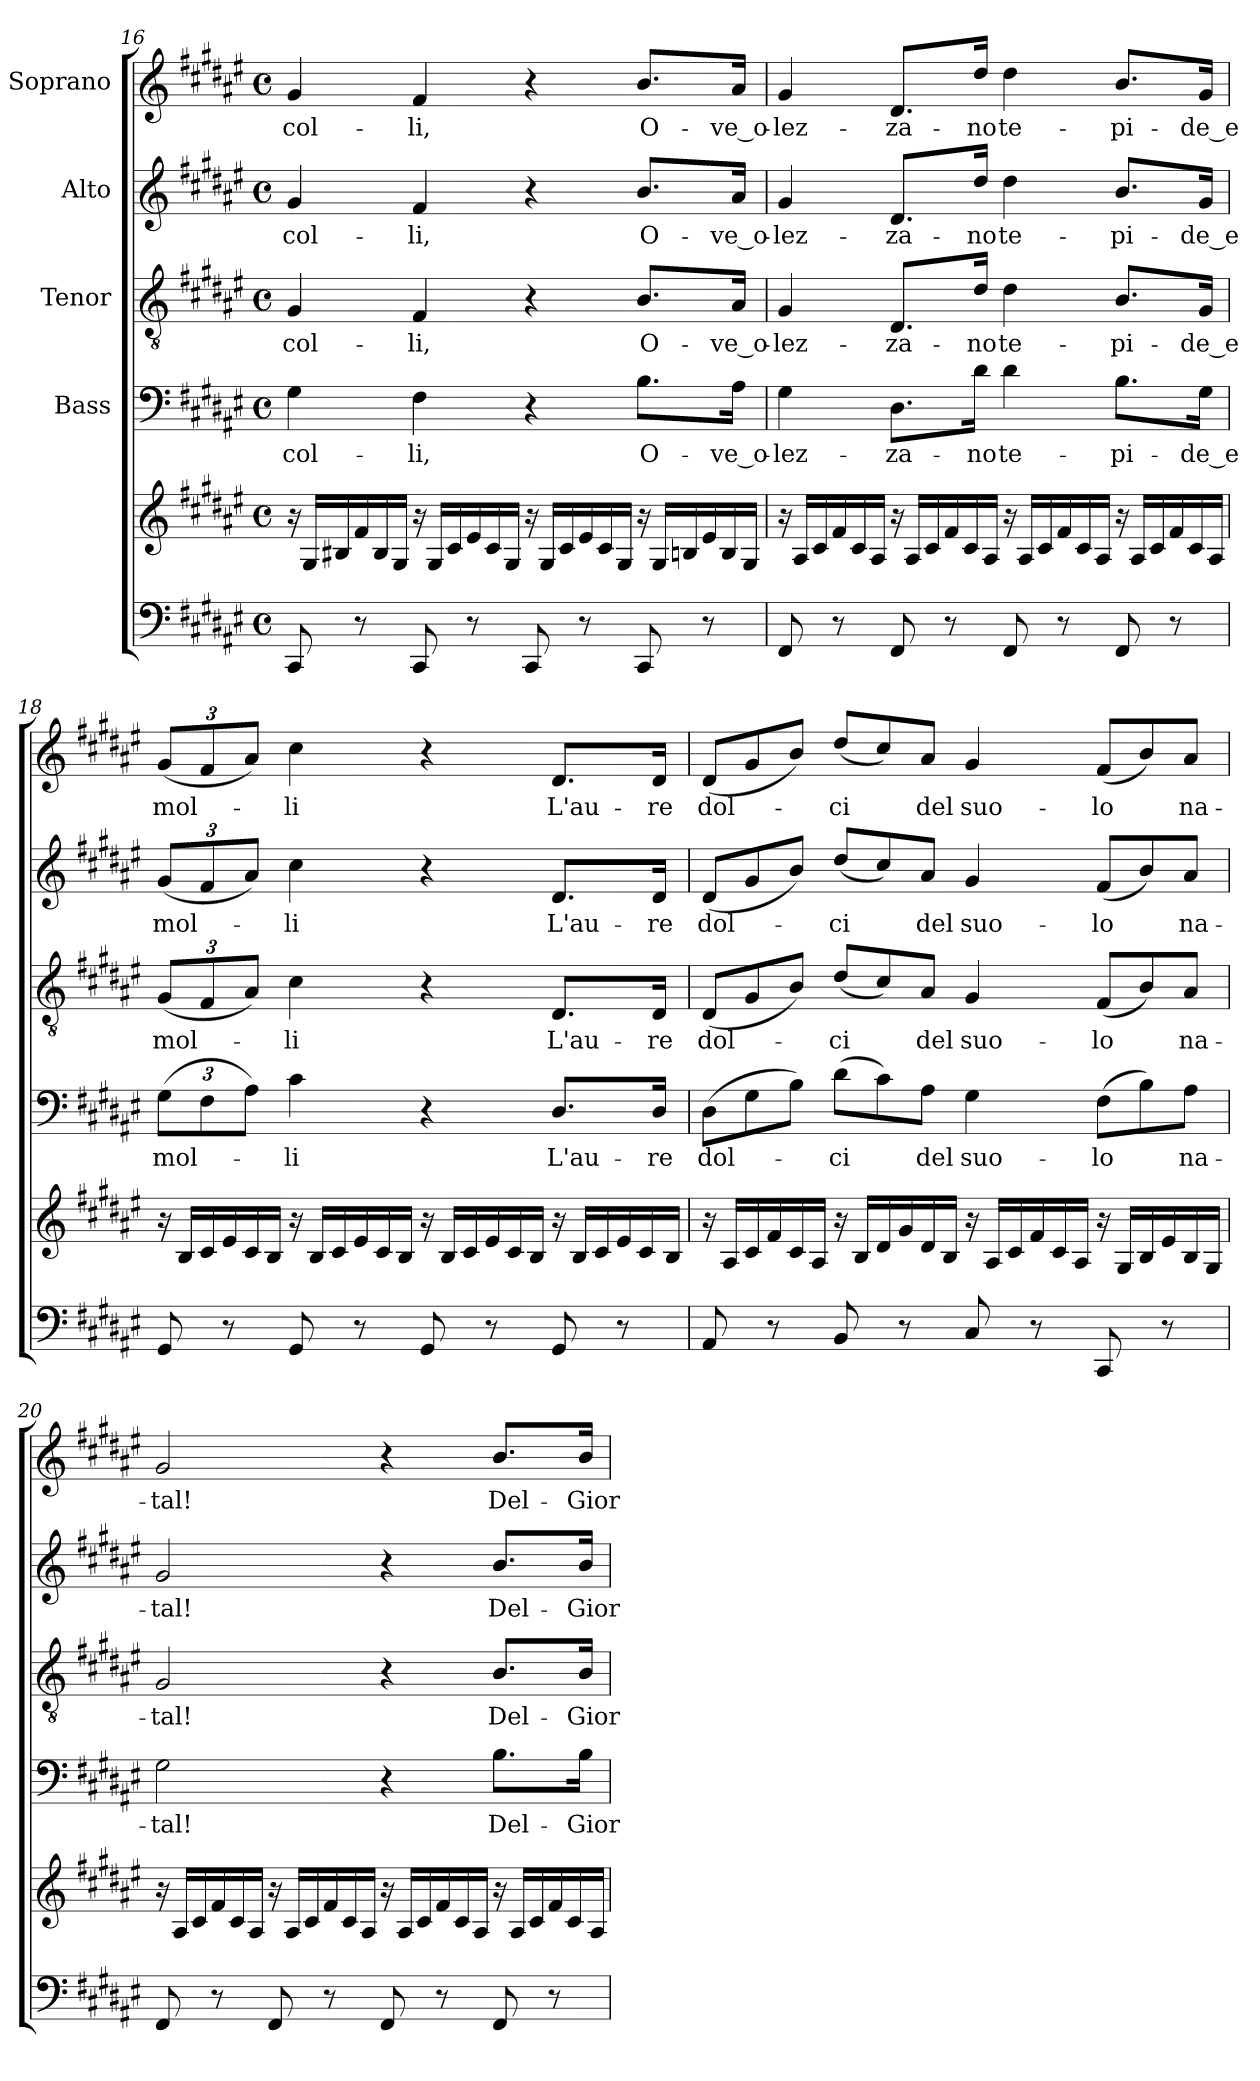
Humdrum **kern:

**kern	**kern	**kern	**text	**kern	**text	**kern	**text	**kern	**text
*part5	*part5	*part4	*part4	*part3	*part3	*part2	*part2	*part1	*part1
*staff6	*staff5	*staff4	*staff4	*staff3	*staff3	*staff2	*staff2	*staff1	*staff1
*	*	*I"Bass	*	*I"Tenor	*	*I"Alto	*	*I"Soprano	*
!!LO:PB:g=z
*clefF4	*clefG2	*clefF4	*	*clefGv2	*	*clefG2	*	*clefG2	*
*	*	*ITrd1c2	*	*ITrd1c2	*	*ITrd1c2	*	*ITrd1c2	*
*k[f#c#g#d#a#e#]	*k[f#c#g#d#a#e#]	*k[f#c#g#d#a#e#]	*	*k[f#c#g#d#a#e#]	*	*k[f#c#g#d#a#e#]	*	*k[f#c#g#d#a#e#]	*
*F#:	*F#:	*F#:	*	*F#:	*	*F#:	*	*F#:	*
*M4/4	*M4/4	*M4/4	*	*M4/4	*	*M4/4	*	*M4/4	*
*met(c)	*met(c)	*met(c)	*	*met(c)	*	*met(c)	*	*met(c)	*
*	*Xtuplet	*	*	*	*	*	*	*	*
=16	=16	=16	=16	=16	=16	=16	=16	=16	=16
8CC#/	24r	4F#\	col-	4F#/	col-	4f#/	col-	4f#/	col-
.	24G#/LL	.	.	.	.	.	.	.	.
.	24B#X/	.	.	.	.	.	.	.	.
8r	24f#/	.	.	.	.	.	.	.	.
.	24B#/	.	.	.	.	.	.	.	.
.	24G#/JJ	.	.	.	.	.	.	.	.
8CC#/	24r	4E#\	-li,	4E#/	-li,	4e#/	-li,	4e#/	-li,
.	24G#/LL	.	.	.	.	.	.	.	.
.	24c#/	.	.	.	.	.	.	.	.
8r	24e#/	.	.	.	.	.	.	.	.
.	24c#/	.	.	.	.	.	.	.	.
.	24G#/JJ	.	.	.	.	.	.	.	.
8CC#/	24r	4r	.	4r	.	4r	.	4r	.
.	24G#/LL	.	.	.	.	.	.	.	.
.	24c#/	.	.	.	.	.	.	.	.
8r	24e#/	.	.	.	.	.	.	.	.
.	24c#/	.	.	.	.	.	.	.	.
.	24G#/JJ	.	.	.	.	.	.	.	.
8CC#/	24r	8.A#\L	O-	8.A#/L	O-	8.a#/L	O-	8.a#/L	O-
.	24G#/LL	.	.	.	.	.	.	.	.
.	24Bn/	.	.	.	.	.	.	.	.
8r	24e#/	.	.	.	.	.	.	.	.
.	24B/	.	.	.	.	.	.	.	.
.	.	16G#\Jk	-ve_o-	16G#/Jk	-ve_o-	16g#/Jk	-ve_o-	16g#/Jk	-ve_o-
.	24G#/JJ	.	.	.	.	.	.	.	.
=17	=17	=17	=17	=17	=17	=17	=17	=17	=17
8FF#/	24r	4F#\	-lez-	4F#/	-lez-	4f#/	-lez-	4f#/	-lez-
.	24A#/LL	.	.	.	.	.	.	.	.
.	24c#/	.	.	.	.	.	.	.	.
8r	24f#/	.	.	.	.	.	.	.	.
.	24c#/	.	.	.	.	.	.	.	.
.	24A#/JJ	.	.	.	.	.	.	.	.
8FF#/	24r	8.C#\L	-za-	8.C#/L	-za-	8.c#/L	-za-	8.c#/L	-za-
.	24A#/LL	.	.	.	.	.	.	.	.
.	24c#/	.	.	.	.	.	.	.	.
8r	24f#/	.	.	.	.	.	.	.	.
.	24c#/	.	.	.	.	.	.	.	.
.	.	16c#\Jk	-no	16c#/Jk	-no	16cc#/Jk	-no	16cc#/Jk	-no
.	24A#/JJ	.	.	.	.	.	.	.	.
8FF#/	24r	4c#\	te-	4c#\	te-	4cc#\	te-	4cc#\	te-
.	24A#/LL	.	.	.	.	.	.	.	.
.	24c#/	.	.	.	.	.	.	.	.
8r	24f#/	.	.	.	.	.	.	.	.
.	24c#/	.	.	.	.	.	.	.	.
.	24A#/JJ	.	.	.	.	.	.	.	.
8FF#/	24r	8.A#\L	-pi-	8.A#/L	-pi-	8.a#/L	-pi-	8.a#/L	-pi-
.	24A#/LL	.	.	.	.	.	.	.	.
.	24c#/	.	.	.	.	.	.	.	.
8r	24f#/	.	.	.	.	.	.	.	.
.	24c#/	.	.	.	.	.	.	.	.
.	.	16F#\Jk	-de_e	16F#/Jk	-de_e	16f#/Jk	-de_e	16f#/Jk	-de_e
.	24A#/JJ	.	.	.	.	.	.	.	.
!!LO:LB:g=z
=18	=18	=18	=18	=18	=18	=18	=18	=18	=18
8GG#/	24r	(12F#\L	mol-	(12F#/L	mol-	(12f#/L	mol-	(12f#/L	mol-
.	24B/LL	.	.	.	.	.	.	.	.
.	24c#/	12E#\	.	12E#/	.	12e#/	.	12e#/	.
8r	24e#/	.	.	.	.	.	.	.	.
.	24c#/	12G#\J)	.	12G#/J)	.	12g#/J)	.	12g#/J)	.
.	24B/JJ	.	.	.	.	.	.	.	.
8GG#/	24r	4B\	-li	4B\	-li	4b\	-li	4b\	-li
.	24B/LL	.	.	.	.	.	.	.	.
.	24c#/	.	.	.	.	.	.	.	.
8r	24e#/	.	.	.	.	.	.	.	.
.	24c#/	.	.	.	.	.	.	.	.
.	24B/JJ	.	.	.	.	.	.	.	.
8GG#/	24r	4r	.	4r	.	4r	.	4r	.
.	24B/LL	.	.	.	.	.	.	.	.
.	24c#/	.	.	.	.	.	.	.	.
8r	24e#/	.	.	.	.	.	.	.	.
.	24c#/	.	.	.	.	.	.	.	.
.	24B/JJ	.	.	.	.	.	.	.	.
8GG#/	24r	8.C#/L	L'au-	8.C#/L	L'au-	8.c#/L	L'au-	8.c#/L	L'au-
.	24B/LL	.	.	.	.	.	.	.	.
.	24c#/	.	.	.	.	.	.	.	.
8r	24e#/	.	.	.	.	.	.	.	.
.	24c#/	.	.	.	.	.	.	.	.
.	.	16C#/Jk	-re	16C#/Jk	-re	16c#/Jk	-re	16c#/Jk	-re
.	24B/JJ	.	.	.	.	.	.	.	.
=19	=19	=19	=19	=19	=19	=19	=19	=19	=19
*	*	*Xtuplet	*	*Xtuplet	*	*Xtuplet	*	*Xtuplet	*
8AA#/	24r	(12C#\L	dol-	(12C#/L	dol-	(12c#/L	dol-	(12c#/L	dol-
.	24A#/LL	.	.	.	.	.	.	.	.
.	24c#/	12F#\	.	12F#/	.	12f#/	.	12f#/	.
8r	24f#/	.	.	.	.	.	.	.	.
.	24c#/	12A#\J)	.	12A#/J)	.	12a#/J)	.	12a#/J)	.
.	24A#/JJ	.	.	.	.	.	.	.	.
8BB/	24r	(12c#\L	-ci	(12c#/L	-ci	(12cc#/L	-ci	(12cc#/L	-ci
.	24B/LL	.	.	.	.	.	.	.	.
.	24d#/	12B\)	.	12B/)	.	12b/)	.	12b/)	.
8r	24g#/	.	.	.	.	.	.	.	.
.	24d#/	12G#\J	del	12G#/J	del	12g#/J	del	12g#/J	del
.	24B/JJ	.	.	.	.	.	.	.	.
8C#/	24r	4F#\	suo-	4F#/	suo-	4f#/	suo-	4f#/	suo-
.	24A#/LL	.	.	.	.	.	.	.	.
.	24c#/	.	.	.	.	.	.	.	.
8r	24f#/	.	.	.	.	.	.	.	.
.	24c#/	.	.	.	.	.	.	.	.
.	24A#/JJ	.	.	.	.	.	.	.	.
8CC#/	24r	(12E#\L	-lo	(12E#/L	-lo	(12e#/L	-lo	(12e#/L	-lo
.	24G#/LL	.	.	.	.	.	.	.	.
.	24B/	12A#\)	.	12A#/)	.	12a#/)	.	12a#/)	.
8r	24e#/	.	.	.	.	.	.	.	.
.	24B/	12G#\J	na-	12G#/J	na-	12g#/J	na-	12g#/J	na-
.	24G#/JJ	.	.	.	.	.	.	.	.
!!LO:PB:g=z
=20	=20	=20	=20	=20	=20	=20	=20	=20	=20
8FF#/	24r	2F#\	-tal!	2F#/	-tal!	2f#/	-tal!	2f#/	-tal!
.	24A#/LL	.	.	.	.	.	.	.	.
.	24c#/	.	.	.	.	.	.	.	.
8r	24f#/	.	.	.	.	.	.	.	.
.	24c#/	.	.	.	.	.	.	.	.
.	24A#/JJ	.	.	.	.	.	.	.	.
8FF#/	24r	.	.	.	.	.	.	.	.
.	24A#/LL	.	.	.	.	.	.	.	.
.	24c#/	.	.	.	.	.	.	.	.
8r	24f#/	.	.	.	.	.	.	.	.
.	24c#/	.	.	.	.	.	.	.	.
.	24A#/JJ	.	.	.	.	.	.	.	.
8FF#/	24r	4r	.	4r	.	4r	.	4r	.
.	24A#/LL	.	.	.	.	.	.	.	.
.	24c#/	.	.	.	.	.	.	.	.
8r	24f#/	.	.	.	.	.	.	.	.
.	24c#/	.	.	.	.	.	.	.	.
.	24A#/JJ	.	.	.	.	.	.	.	.
8FF#/	24r	8.A#\L	Del-	8.A#/L	Del-	8.a#/L	Del-	8.a#/L	Del-
.	24A#/LL	.	.	.	.	.	.	.	.
.	24c#/	.	.	.	.	.	.	.	.
8r	24f#/	.	.	.	.	.	.	.	.
.	24c#/	.	.	.	.	.	.	.	.
.	.	16A#\Jk	-Gior-	16A#/Jk	-Gior-	16a#/Jk	-Gior-	16a#/Jk	-Gior-
.	24A#/JJ	.	.	.	.	.	.	.	.
=	=	=	=	=	=	=	=	=	=
*-	*-	*-	*-	*-	*-	*-	*-	*-	*-
